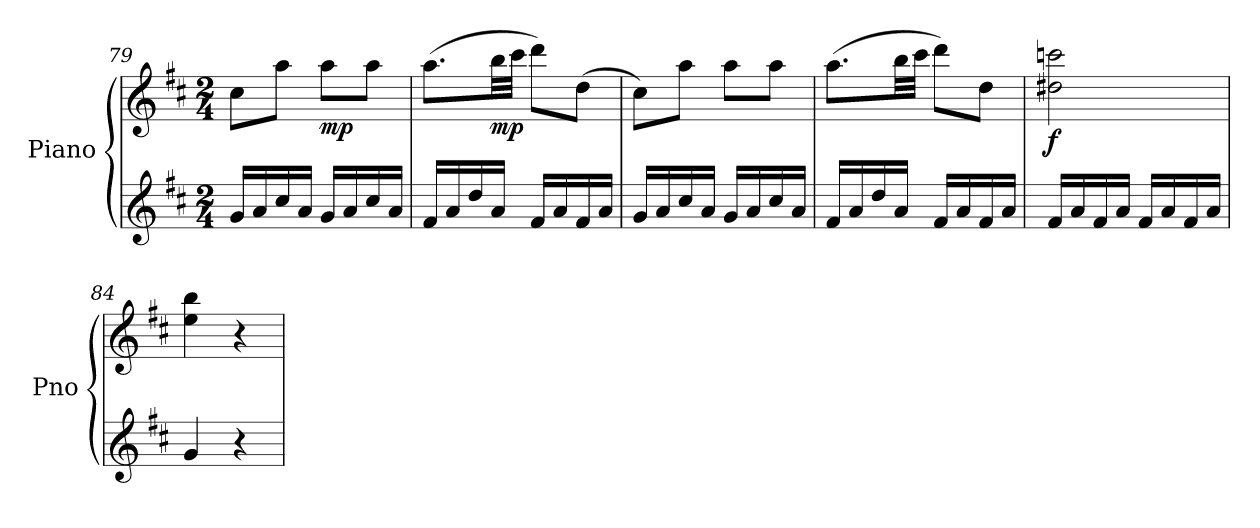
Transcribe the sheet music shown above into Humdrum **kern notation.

**kern	**kern	**dynam
*part1	*part1	*part1
*staff2	*staff1	*staff1/2
*I"Piano	*	*
*I'Pno	*	*
!!LO:PB:g=z
*clefG2	*clefG2	*
*k[f#c#]	*k[f#c#]	*
*M2/4	*M2/4	*
=79	=79	=79
16g/LL	8cc#\L	.
16a/	.	.
16cc#/	8aa\J	.
16a/JJ	.	.
!	!	!LO:DY:b
16g/LL	8aa\L	mp
16a/	.	.
16cc#/	8aa\J	.
16a/JJ	.	.
=80	=80	=80
16f#/LL	(>8.aa\L	.
16a/	.	.
16dd/	.	.
!	!	!LO:DY:b
16a/JJ	32bb\LL	mp
.	32ccc#\JJJ	.
16f#/LL	8ddd\L)	.
16a/	.	.
16f#/	(>8dd\J	.
16a/JJ	.	.
=81	=81	=81
16g/LL	8cc#\L)	.
16a/	.	.
16cc#/	8aa\J	.
16a/JJ	.	.
!	!	!LO:DY:b
16g/LL	8aa\L	other-dynamics
16a/	.	.
16cc#/	8aa\J	.
16a/JJ	.	.
=82	=82	=82
16f#/LL	(>8.aa\L	.
16a/	.	.
16dd/	.	.
16a/JJ	32bb\LL	.
.	32ccc#\JJJ	.
16f#/LL	8ddd\L)	.
16a/	.	.
16f#/	8dd\J	.
16a/JJ	.	.
!!LO:LB:g=z
=83	=83	=83
!	!	!LO:DY:b
16f#/LL	2dd#X\ 2cccn\	f
16a/	.	.
16f#/	.	.
16a/JJ	.	.
16f#/LL	.	.
16a/	.	.
16f#/	.	.
16a/JJ	.	.
=84	=84	=84
4g/	4ee\ 4bb\	.
4r	4r	.
=	=	=
*-	*-	*-
